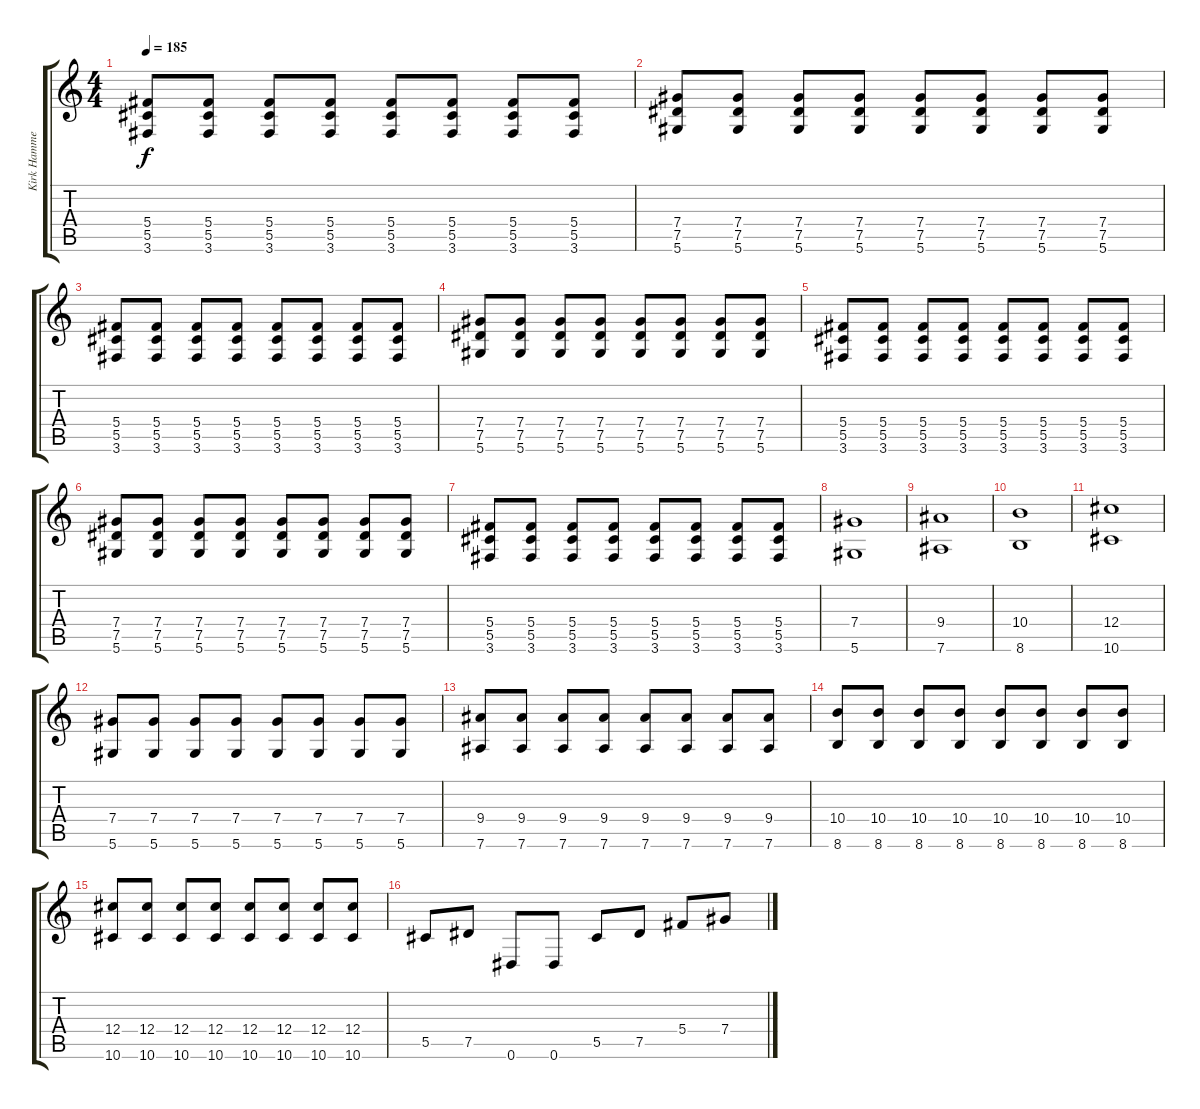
\track ("Kirk Hammett" "Kirk Hamme") {instrument distortionguitar}
\staff {score tabs}
\tuning (Eb4 Bb3 Gb3 Db3 Ab2 Eb2) {hide}
\ts (4 4)
\tempo 185
\clef g2
\ks c
(5.4 5.5 3.6).8{dy f} (5.4 5.5 3.6).8 (5.4 5.5 3.6).8 (5.4 5.5 3.6).8 (5.4 5.5 3.6).8 (5.4 5.5 3.6).8 (5.4 5.5 3.6).8 (5.4 5.5 3.6).8 |
(7.4 7.5 5.6).8 (7.4 7.5 5.6).8 (7.4 7.5 5.6).8 (7.4 7.5 5.6).8 (7.4 7.5 5.6).8 (7.4 7.5 5.6).8 (7.4 7.5 5.6).8 (7.4 7.5 5.6).8 |
(5.4 5.5 3.6).8 (5.4 5.5 3.6).8 (5.4 5.5 3.6).8 (5.4 5.5 3.6).8 (5.4 5.5 3.6).8 (5.4 5.5 3.6).8 (5.4 5.5 3.6).8 (5.4 5.5 3.6).8 |
(7.4 7.5 5.6).8 (7.4 7.5 5.6).8 (7.4 7.5 5.6).8 (7.4 7.5 5.6).8 (7.4 7.5 5.6).8 (7.4 7.5 5.6).8 (7.4 7.5 5.6).8 (7.4 7.5 5.6).8 |
(5.4 5.5 3.6).8 (5.4 5.5 3.6).8 (5.4 5.5 3.6).8 (5.4 5.5 3.6).8 (5.4 5.5 3.6).8 (5.4 5.5 3.6).8 (5.4 5.5 3.6).8 (5.4 5.5 3.6).8 |
(7.4 7.5 5.6).8 (7.4 7.5 5.6).8 (7.4 7.5 5.6).8 (7.4 7.5 5.6).8 (7.4 7.5 5.6).8 (7.4 7.5 5.6).8 (7.4 7.5 5.6).8 (7.4 7.5 5.6).8 |
(5.4 5.5 3.6).8 (5.4 5.5 3.6).8 (5.4 5.5 3.6).8 (5.4 5.5 3.6).8 (5.4 5.5 3.6).8 (5.4 5.5 3.6).8 (5.4 5.5 3.6).8 (5.4 5.5 3.6).8 |
(7.4 5.6).1 |
(9.4 7.6).1 |
(10.4 8.6).1 |
(12.4 10.6).1 |
(7.4 5.6).8 (7.4 5.6).8 (7.4 5.6).8 (7.4 5.6).8 (7.4 5.6).8 (7.4 5.6).8 (7.4 5.6).8 (7.4 5.6).8 |
(9.4 7.6).8 (9.4 7.6).8 (9.4 7.6).8 (9.4 7.6).8 (9.4 7.6).8 (9.4 7.6).8 (9.4 7.6).8 (9.4 7.6).8 |
(10.4 8.6).8 (10.4 8.6).8 (10.4 8.6).8 (10.4 8.6).8 (10.4 8.6).8 (10.4 8.6).8 (10.4 8.6).8 (10.4 8.6).8 |
(12.4 10.6).8 (12.4 10.6).8 (12.4 10.6).8 (12.4 10.6).8 (12.4 10.6).8 (12.4 10.6).8 (12.4 10.6).8 (12.4 10.6).8 |
5.5.8 7.5.8 0.6.8 0.6.8 5.5.8 7.5.8 5.4.8 7.4.8
